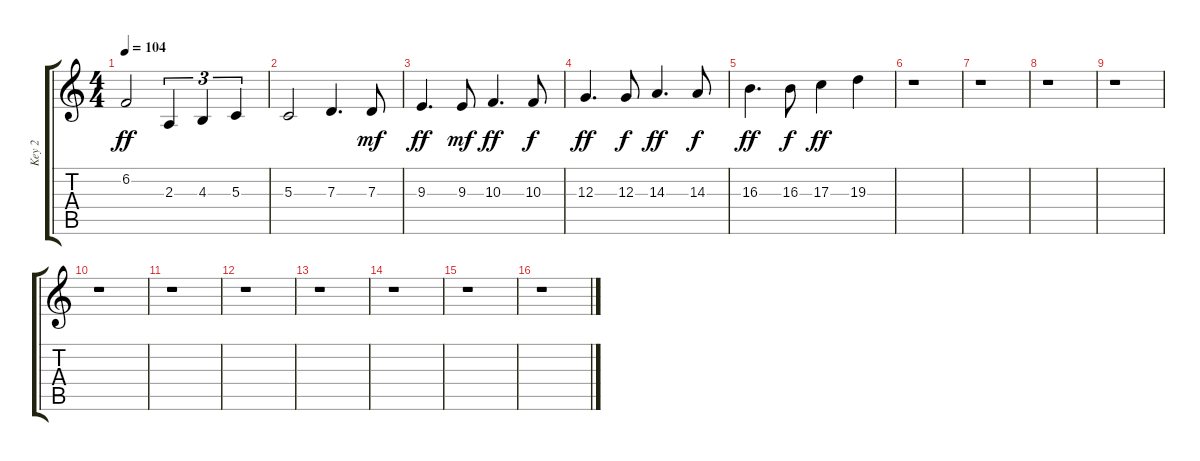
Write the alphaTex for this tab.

\track ("Key 2" "Key 2") {instrument fx4atmosphere}
\staff {score tabs}
\tuning (E4 B3 G3 D3 A2 E2) {hide}
\ts (4 4)
\tempo 104
\clef g2
\ks c
6.2.2{dy ff} 2.3.4{tu (3 2)} 4.3.4{tu (3 2)} 5.3.4{tu (3 2)} |
5.3.2 7.3.4{d} 7.3.8{dy mf} |
9.3.4{d dy ff} 9.3.8{dy mf} 10.3.4{d dy ff} 10.3.8{dy f} |
12.3.4{d dy ff} 12.3.8{dy f} 14.3.4{d dy ff} 14.3.8{dy f} |
16.3.4{d dy ff} 16.3.8{dy f} 17.3.4{dy ff} 19.3.4 |
r.1 |
r.1 |
r.1 |
r.1 |
r.1 |
r.1 |
r.1 |
r.1 |
r.1 |
r.1 |
r.1
